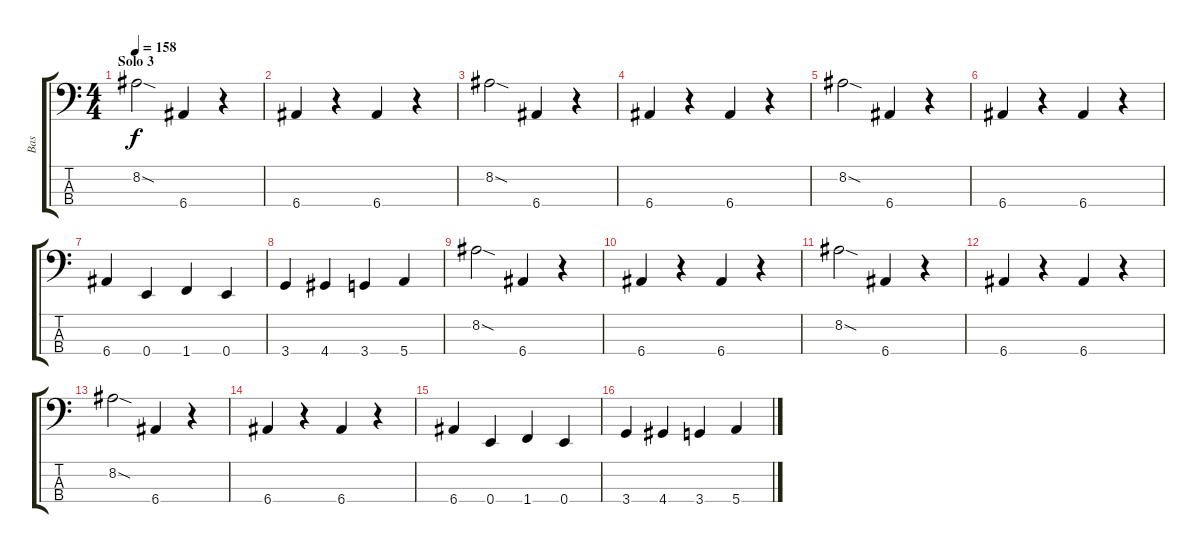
\track ("Bas" "Bas") {instrument electricbassfinger}
\staff {score tabs}
\tuning (G2 D2 A1 E1) {hide}
\ts (4 4)
\section ("" "Solo 3")
\tempo 158
\clef f4
\ks c
8.2{sod}.2{dy f instrument slapbass1} 6.4.4 r.4 |
6.4.4 r.4 6.4.4 r.4 |
8.2{sod}.2{instrument slapbass1} 6.4.4 r.4 |
6.4.4 r.4 6.4.4 r.4 |
8.2{sod}.2{instrument slapbass1} 6.4.4 r.4 |
6.4.4 r.4 6.4.4 r.4 |
6.4.4 0.4.4 1.4.4 0.4.4 |
3.4.4 4.4.4 3.4.4 5.4.4 |
8.2{sod}.2{instrument slapbass1} 6.4.4 r.4 |
6.4.4 r.4 6.4.4 r.4 |
8.2{sod}.2{instrument slapbass1} 6.4.4 r.4 |
6.4.4 r.4 6.4.4 r.4 |
8.2{sod}.2{instrument slapbass1} 6.4.4 r.4 |
6.4.4 r.4 6.4.4 r.4 |
6.4.4 0.4.4 1.4.4 0.4.4 |
3.4.4 4.4.4 3.4.4 5.4.4
